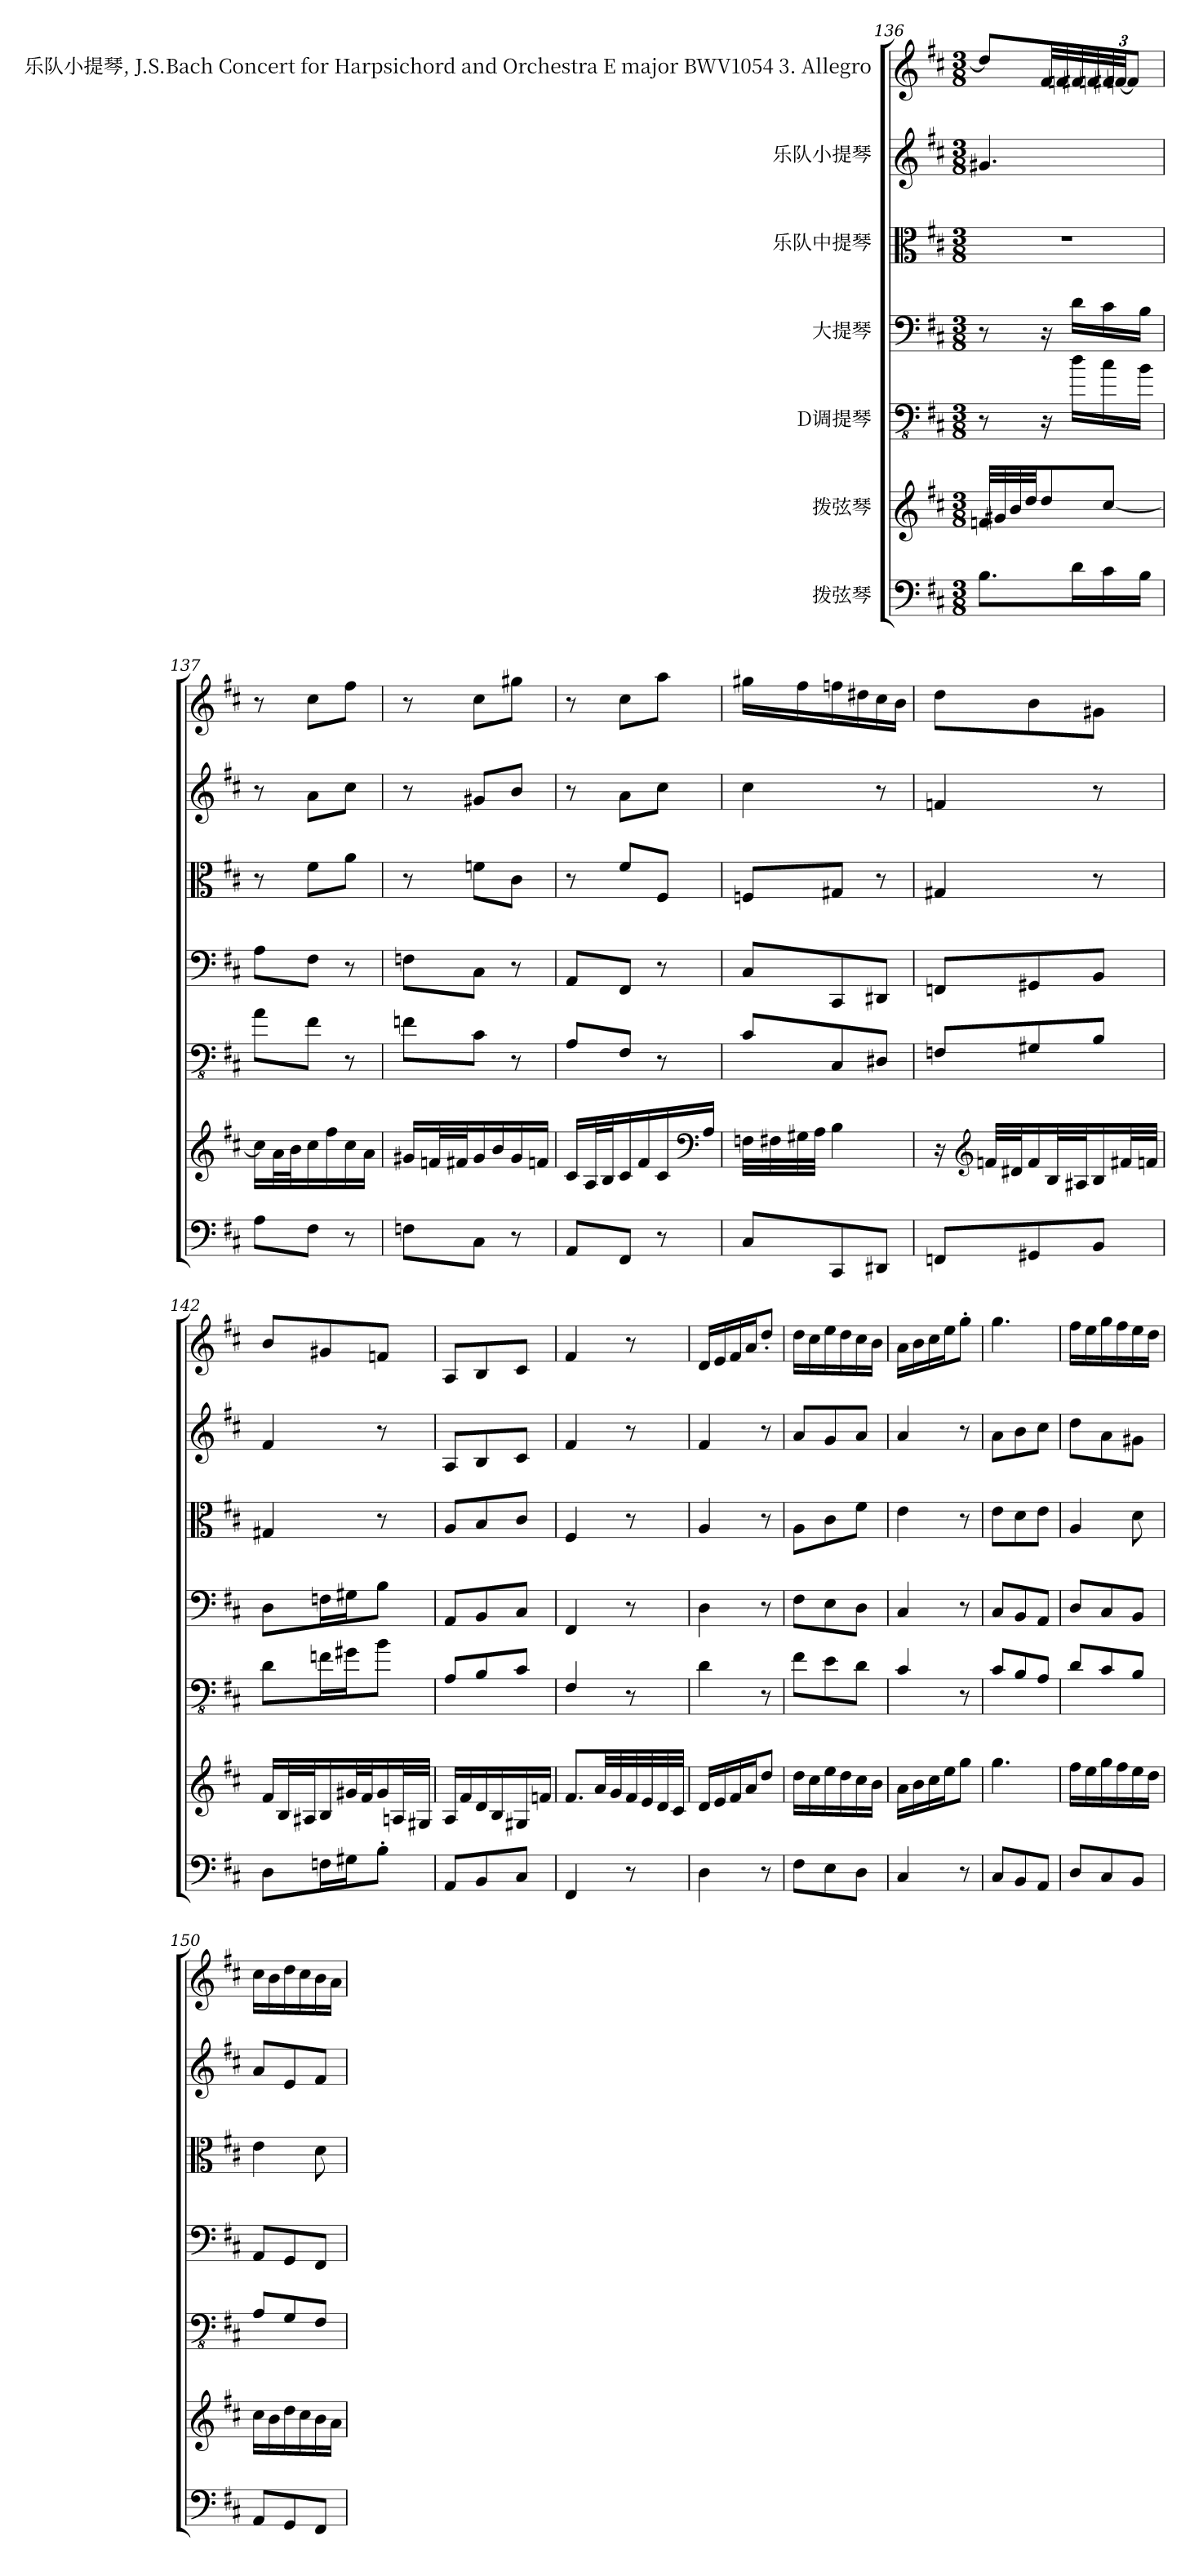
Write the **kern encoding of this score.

**kern	**kern	**kern	**kern	**kern	**kern	**kern
*part7	*part6	*part5	*part4	*part3	*part2	*part1
*staff7	*staff6	*staff5	*staff4	*staff3	*staff2	*staff1
*I"拨弦琴	*I"拨弦琴	*I"D调提琴	*I"大提琴	*I"乐队中提琴	*I"乐队小提琴	*I"乐队小提琴, J.S.Bach Concert for Harpsichord and Orchestra E major BWV1054 3. Allegro
*clefF4	*clefG2	*clefFv4	*clefF4	*clefC3	*clefG2	*clefG2
*	*	*ITrd7c12	*	*	*	*
*k[f#c#]	*k[f#c#]	*k[f#c#]	*k[f#c#]	*k[f#c#]	*k[f#c#]	*k[f#c#]
*M3/8	*M3/8	*M3/8	*M3/8	*M3/8	*M3/8	*M3/8
=136	=136	=136	=136	=136	=136	=136
8.B\L	32fn/LLL	8r	8r	4.r	4.g#X/	8dd/L]
.	32g#X/	.	.	.	.	.
.	32b/	.	.	.	.	.
.	32dd/JJ	.	.	.	.	.
.	8dd/	16r	16r	.	.	32f#/LL
.	.	.	.	.	.	32fn/
16d\L	.	16D\LL	16d\LL	.	.	32f#X/
.	.	.	.	.	.	32fn/
*	*	*	*	*	*	*Xbrackettup
16c#\	[8cc#/J	16C#\	16c#\	.	.	48f#X/
.	.	.	.	.	.	[48fn/JJ
.	.	.	.	.	.	12f/J]
16B\JJ	.	16BB\JJ	16B\JJ	.	.	.
=137	=137	=137	=137	=137	=137	=137
8A\L	16cc#\LL]	8AA\L	8A\L	8r	8r	8r
.	32a\L	.	.	.	.	.
.	32b\J	.	.	.	.	.
8F#\J	16cc#\	8FF#\J	8F#\J	8f#\L	8a\L	8cc#\L
.	16ff#\	.	.	.	.	.
8r	16cc#\	8r	8r	8a\J	8cc#\J	8ff#\J
.	16a\JJ	.	.	.	.	.
=138	=138	=138	=138	=138	=138	=138
8Fn\L	16g#X/LL	8FFn\L	8Fn\L	8r	8r	8r
.	32fn/L	.	.	.	.	.
.	32f#X/J	.	.	.	.	.
8C#\J	16g#/	8CC#\J	8C#\J	8fn\L	8g#X/L	8cc#\L
.	16b/	.	.	.	.	.
8r	16g#/	8r	8r	8c#\J	8b/J	8gg#X\J
.	16fn/JJ	.	.	.	.	.
!!LO:PB:g=z
=139	=139	=139	=139	=139	=139	=139
8AA/L	16c#/LL	8AAA/L	8AA/L	8r	8r	8r
.	32A/L	.	.	.	.	.
.	32B/J	.	.	.	.	.
8FF#/J	16c#/	8FFF#/J	8FF#/J	8f#/L	8a\L	8cc#\L
.	16f#/	.	.	.	.	.
8r	16c#/	8r	8r	8F#/J	8cc#\J	8aa\J
*	*clefF4	*	*	*	*	*
.	16A/JJ	.	.	.	.	.
=140	=140	=140	=140	=140	=140	=140
8C#/L	32Fn\LLL	8CC#/L	8C#/L	8Fn/L	4cc#\	16gg#X\LL
.	32F#X\	.	.	.	.	.
.	32G#X\	.	.	.	.	16ff#\
.	32A\JJJ	.	.	.	.	.
8CC#/	4B\	8CCC#/	8CC#/	8G#X/J	.	16ffn\
.	.	.	.	.	.	16dd#X\
8DD#X/J	.	8DDD#X/J	8DD#X/J	8r	8r	16cc#\
.	.	.	.	.	.	16b\JJ
=141	=141	=141	=141	=141	=141	=141
8FFn/L	16r	8FFFn/L	8FFn/L	4G#X/	4fn/	8dd\L
*	*clefG2	*	*	*	*	*
.	32fn/LLL	.	.	.	.	.
.	32d#X/J	.	.	.	.	.
8GG#X/	16f/	8GGG#X/	8GG#X/	.	.	8b\
.	32B/L	.	.	.	.	.
.	32A#X/J	.	.	.	.	.
8BB/J	16B/	8BBB/J	8BB/J	8r	8r	8g#X\J
.	32f#X/L	.	.	.	.	.
.	32fn/JJJ	.	.	.	.	.
!!LO:PB:g=z
=142	=142	=142	=142	=142	=142	=142
8D\L	16f#/LL	8DD\L	8D\L	4G#X/	4f#/	8b/L
.	32B/L	.	.	.	.	.
.	32A#X/J	.	.	.	.	.
16Fn\L	16B/	16FFn\L	16Fn\L	.	.	8g#X/
16G#X\J	32g#X/L	16GG#X\J	16G#X\J	.	.	.
.	32f#/J	.	.	.	.	.
8B'\J	16g#/	8BB\J	8B\J	8r	8r	8fn/J
.	32An/L	.	.	.	.	.
.	32G#X/JJJ	.	.	.	.	.
=143	=143	=143	=143	=143	=143	=143
8AA/L	16A/LL	8AAA/L	8AA/L	8A/L	8A/L	8A/L
.	16f#/	.	.	.	.	.
8BB/	16d/	8BBB/	8BB/	8B/	8B/	8B/
.	16B/	.	.	.	.	.
8C#/J	16G#X/	8CC#/J	8C#/J	8c#/J	8c#/J	8c#/J
.	16fn/JJ	.	.	.	.	.
=144	=144	=144	=144	=144	=144	=144
4FF#/	8.f#/L	4FFF#/	4FF#/	4F#/	4f#/	4f#/
.	32a/LL	.	.	.	.	.
.	32g/	.	.	.	.	.
8r	32f#/	8r	8r	8r	8r	8r
.	32e/	.	.	.	.	.
.	32d/	.	.	.	.	.
.	32c#/JJJ	.	.	.	.	.
=145	=145	=145	=145	=145	=145	=145
4D\	16d/LL	4DD\	4D\	4A/	4f#/	16d/LL
.	16e/	.	.	.	.	16e/
.	16f#/	.	.	.	.	16f#/
.	16a/J	.	.	.	.	16a/J
8r	8dd/J	8r	8r	8r	8r	8dd'/J
=146	=146	=146	=146	=146	=146	=146
8F#\L	16dd\LL	8FF#\L	8F#\L	8A\L	8a/L	16dd\LL
.	16cc#\	.	.	.	.	16cc#\
8E\	16ee\	8EE\	8E\	8c#\	8g/	16ee\
.	16dd\	.	.	.	.	16dd\
8D\J	16cc#\	8DD\J	8D\J	8f#\J	8a/J	16cc#\
.	16b\JJ	.	.	.	.	16b\JJ
!!LO:PB:g=z
=147	=147	=147	=147	=147	=147	=147
4C#/	16a\LL	4CC#/	4C#/	4e\	4a/	16a\LL
.	16b\	.	.	.	.	16b\
.	16cc#\	.	.	.	.	16cc#\
.	16ee\J	.	.	.	.	16ee\J
8r	8gg\J	8r	8r	8r	8r	8gg'\J
=148	=148	=148	=148	=148	=148	=148
8C#/L	4.gg\	8CC#/L	8C#/L	8e\L	8a\L	4.gg\
8BB/	.	8BBB/	8BB/	8d\	8b\	.
8AA/J	.	8AAA/J	8AA/J	8e\J	8cc#\J	.
=149	=149	=149	=149	=149	=149	=149
8D/L	16ff#\LL	8DD/L	8D/L	4A/	8dd\L	16ff#\LL
.	16ee\	.	.	.	.	16ee\
8C#/	16gg\	8CC#/	8C#/	.	8a\	16gg\
.	16ff#\	.	.	.	.	16ff#\
8BB/J	16ee\	8BBB/J	8BB/J	8d\	8g#X\J	16ee\
.	16dd\JJ	.	.	.	.	16dd\JJ
=150	=150	=150	=150	=150	=150	=150
8AA/L	16cc#\LL	8AAA/L	8AA/L	4e\	8a/L	16cc#\LL
.	16b\	.	.	.	.	16b\
8GG/	16dd\	8GGG/	8GG/	.	8e/	16dd\
.	16cc#\	.	.	.	.	16cc#\
8FF#/J	16b\	8FFF#/J	8FF#/J	8d\	8f#/J	16b\
.	16a\JJ	.	.	.	.	16a\JJ
=	=	=	=	=	=	=
*-	*-	*-	*-	*-	*-	*-
